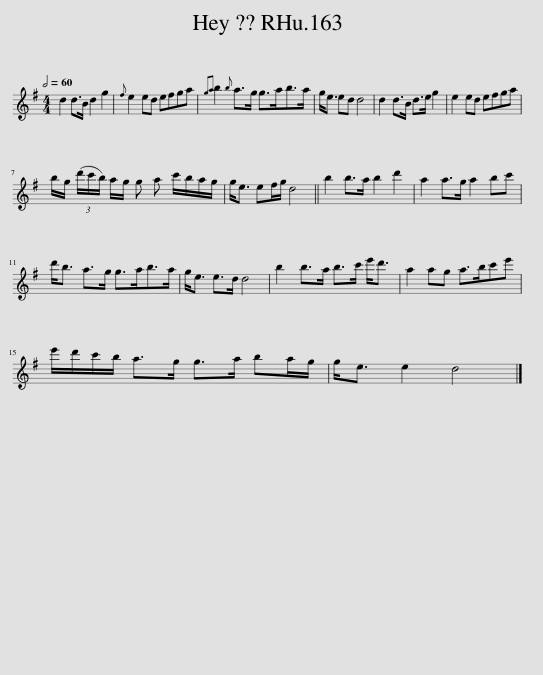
X:1
L:1/8
Q:1/2=60
M:4/4
I:linebreak $
K:G
V:1 treble
V:1
 d2 d>B d2 g2 |{f} e2 ed efga |{ga} b2{b} a>g g>ab>a | g<e ed d4 | d2 d>B d>e g2 | %5
 e2 ed efga |$ b/g/ (3(d'/c'/b/) a/g/ g a c'/b/a/g/ | g<e ef/g/ d4 || b2 b>a b2 d'2 | a2 a>g a2 bc' |$ %10
 d'<b a>g g>ab>a | g<e e>d d4 | b2 b>a b>c' e'<d' | a2 ag a>bc'e' |$ e'/d'/c'/b/ a>g g>a ba/g/ | %15
 g<e e2 d4 |] %16
